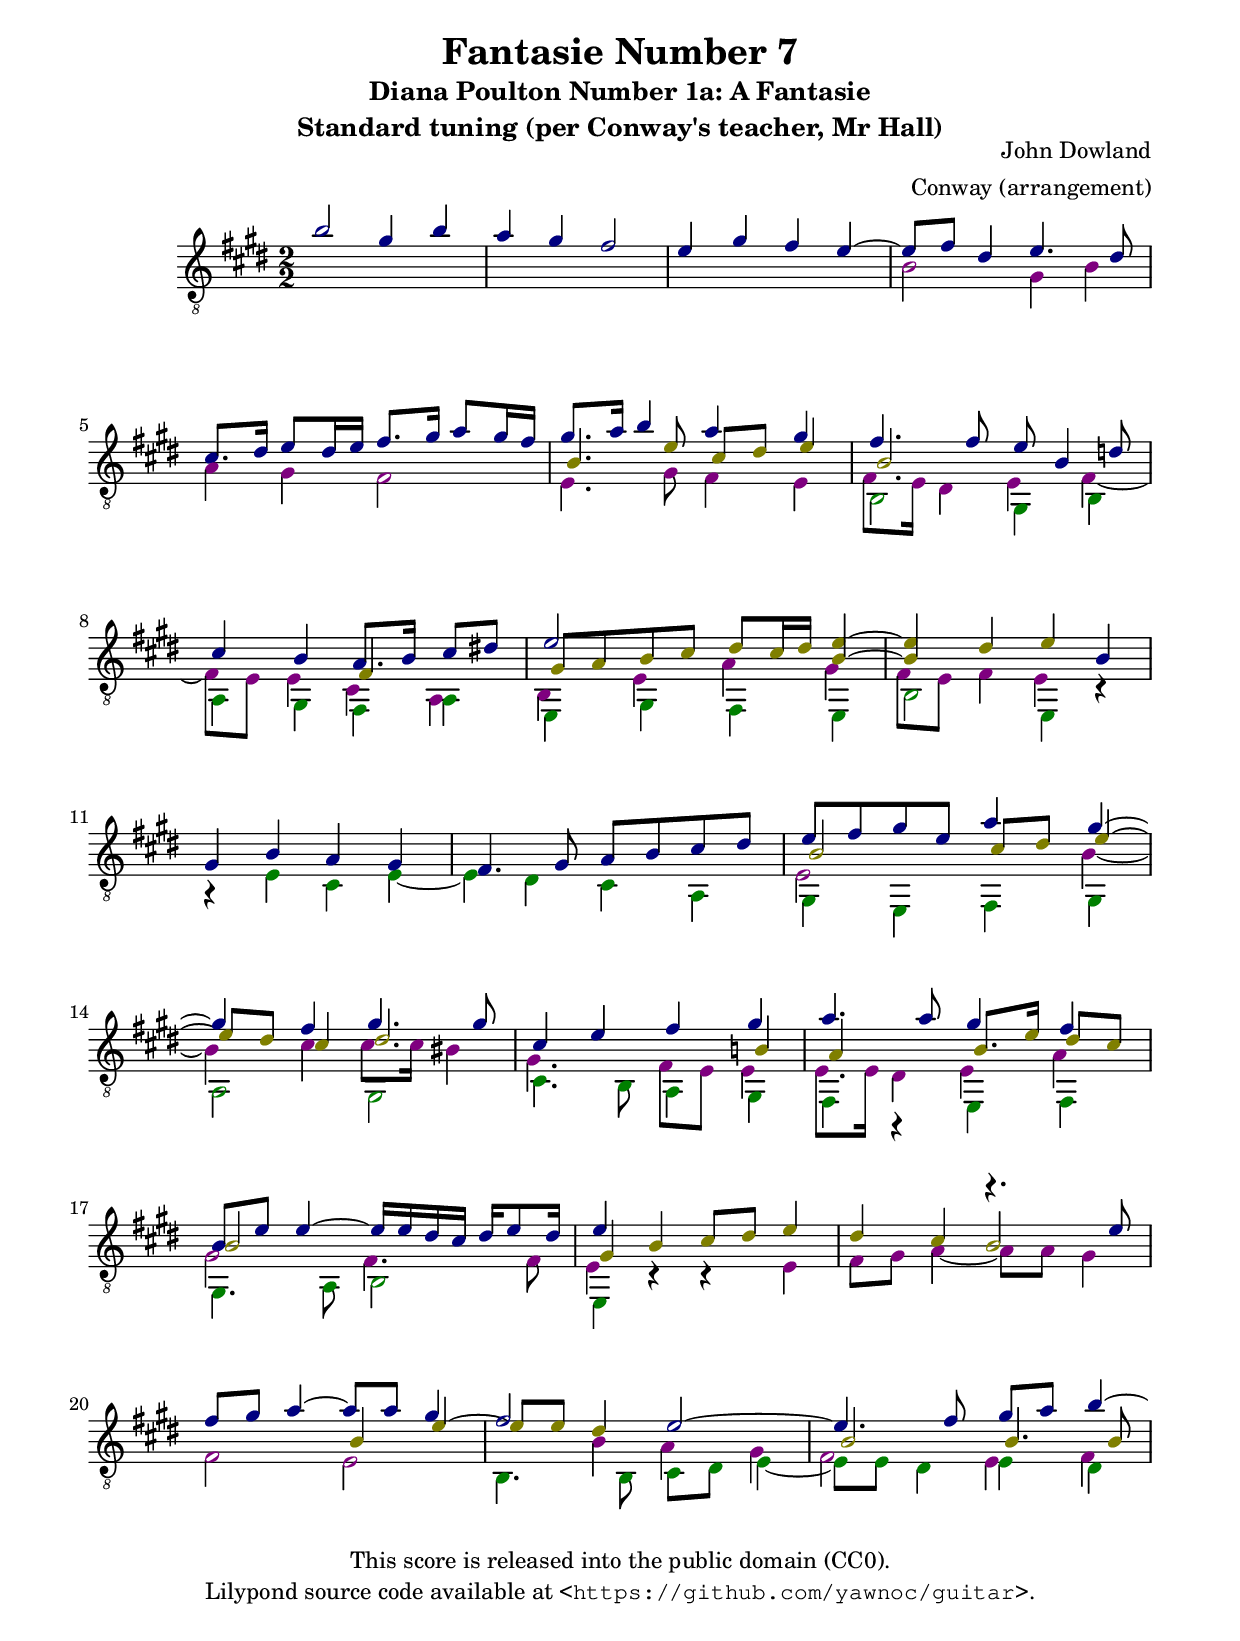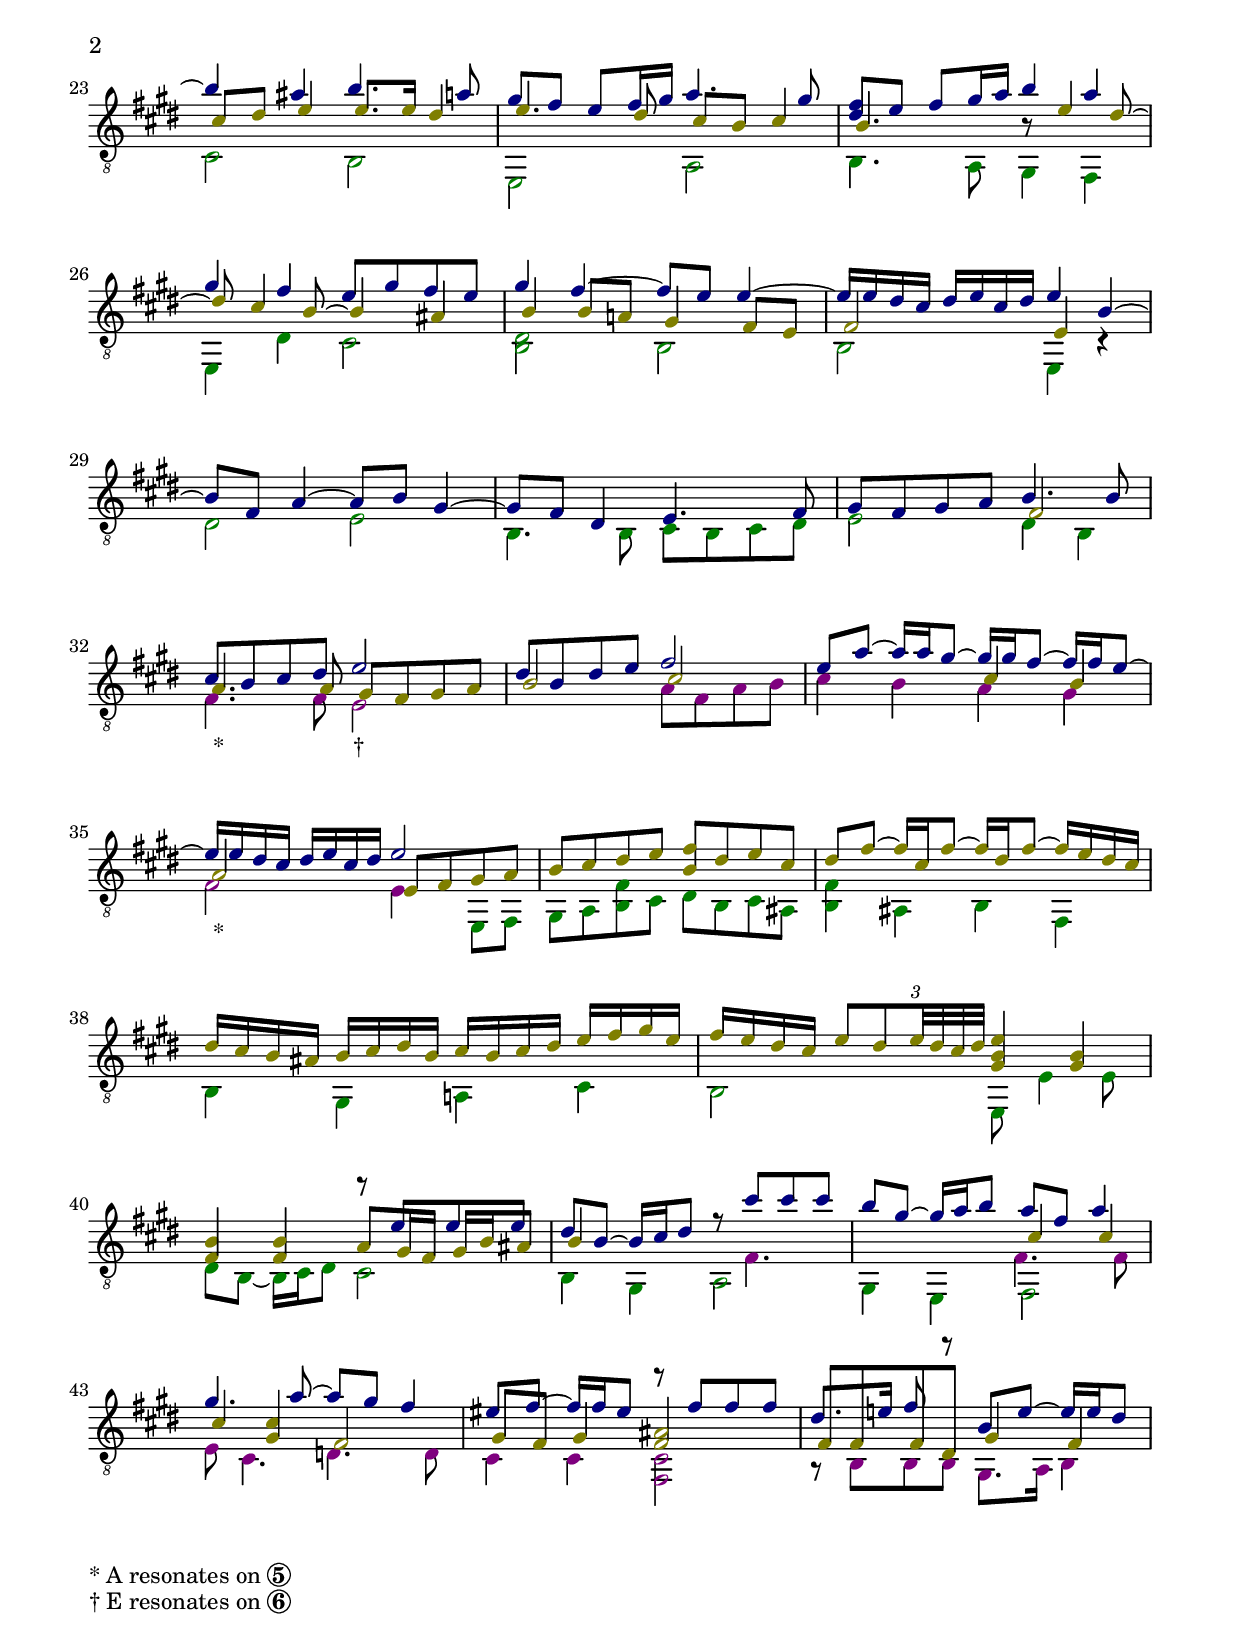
\version "2.18.2"


%%%%%%%%%%%%%%%%%%%%%%%%%%%%%%%%%%%%%%%%%%%%%%%%%%%%%%%%%%%%%%%%
% General
%%%%%%%%%%%%%%%%%%%%%%%%%%%%%%%%%%%%%%%%%%%%%%%%%%%%%%%%%%%%%%%%

\paper {
  top-margin = 1.5\cm
  left-margin = 1.5\cm
  right-margin = 1.5\cm
  bottom-margin = 1.5\cm
  ragged-last-bottom = ##f
  footnote-separator-markup = \markup { \vspace #1.5 }
}

globalSettings = {
  \accidentalStyle modern
  \compressFullBarRests
  \mergeDifferentlyHeadedOn
  \mergeDifferentlyDottedOn
  \numericTimeSignature
  \pointAndClickOff
  \override TextScript.extra-offset = #'(0 . 0.7)
  \override Score.FootnoteItem.annotation-line = ##f
}

origin-url = "https://github.com/yawnoc/guitar"

\header {
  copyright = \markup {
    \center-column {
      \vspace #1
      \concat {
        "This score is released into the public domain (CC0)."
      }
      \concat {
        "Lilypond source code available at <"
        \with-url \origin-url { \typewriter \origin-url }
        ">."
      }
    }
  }
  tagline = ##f
}

triplet = #(define-music-function
  (parser location music) (ly:music?)
  #{
    \tuplet 3/2 { $music }
  #}
)

tripletDuple = #(define-music-function
  (parser location music) (ly:music?)
  #{
    \tuplet 6/4 { $music }
  #}
)

overrideBeamedStemLengths = #(define-scheme-function
  (parser location lengths) (list?)
  #{
    \override Stem.details.beamed-lengths = $lengths
  #}
)
revertBeamedStemLengths = { \revert Stem.details.beamed-lengths }

overrideBeamVerticalPositions = #(define-scheme-function
  (parser location positions) (pair?)
  #{
    \override Beam.positions = $positions
  #}
)

%%%%%%%%%%%%%%%%%%%%%%%%%%%%%%%%%%%%%%%%%%%%%%%%%%%%%%%%%%%%%%%%
% Semantic bar lines
%%%%%%%%%%%%%%%%%%%%%%%%%%%%%%%%%%%%%%%%%%%%%%%%%%%%%%%%%%%%%%%%

barLineGoto = { \bar "||" }
barLineKeyChange = { \bar "||" }
barLineEnd = { \bar "|." }

%%%%%%%%%%%%%%%%%%%%%%%%%%%%%%%%%%%%%%%%%%%%%%%%%%%%%%%%%%%%%%%%
% Guitar notation
%%%%%%%%%%%%%%%%%%%%%%%%%%%%%%%%%%%%%%%%%%%%%%%%%%%%%%%%%%%%%%%%

stringNumbersAbove = { \set stringNumberOrientations = #'(up) }
stringNumbersBelow = { \set stringNumberOrientations = #'(down) }

fingeringAbove = { \set fingeringOrientations = #'(up) }
fingeringBelow = { \set fingeringOrientations = #'(down) }
fingeringAleft = { \set fingeringOrientations = #'(left) }
fingeringAright = { \set fingeringOrientations = #'(right) }

startGraceMusic = {
  <>(
  \override Fingering.font-size = -6
}
stopGraceMusic = {
  \revert Fingering.font-size
  <>)
}

overrideHorizontalShift = #(define-scheme-function
  (parser location distance) (number?)
  #{
    \override NoteColumn.force-hshift = $distance
  #}
)
revertHorizontalShift = { \revert NoteColumn.force-hshift }

barreSpan = #(define-music-function
  (parser location label offsetPair music)
  (string? (pair? (cons 0 0)) ly:music?)
  (let
    (
      (elements (extract-named-music music '(NoteEvent EventChord)))
    )
    (if
      (pair? elements)
      (let
        (
          (first-element (first elements))
          (last-element (last elements))
        )
        (set!
          (ly:music-property first-element 'articulations)
          (cons
            (make-music 'TextSpanEvent 'span-direction -1)
            (ly:music-property first-element 'articulations)
          )
        )
        (set!
          (ly:music-property last-element 'articulations)
          (cons
            (make-music 'TextSpanEvent 'span-direction 1)
            (ly:music-property last-element 'articulations)
          )
        )
      )
    )
  )
  #{
    \once \override TextSpanner.font-shape = #'upright
    \once \override TextSpanner.style = #'line
    \once \override TextSpanner.extra-offset = #offsetPair
    \once \override TextSpanner.bound-details = #`(
      (left
        (text . ,#{ \markup { \raise #-0.7 { #label \hspace #0.7 }} #})
        (Y . 0)
        (padding . -0.8)
        (attach-dir . -2)
      )
      (right
        (text . ,#{ \markup { \draw-line #'(0 . -1.3) } #}) ;; draw hook
        (Y . 0)
        (padding . -0.5)
        (attach-dir . 2)
      )
    )
    \once \override TextSpanner #'after-line-breaking = #(lambda (grob)
      (let*
        (
          (originalGrob (ly:grob-original grob))
          (splitGrobs (ly:spanner-broken-into originalGrob))
        )
        (if
          (and
            (>= (length splitGrobs) 2)
            (not (eq? (car (last-pair splitGrobs)) grob))
          )
          (begin
            (ly:grob-set-nested-property! grob
              '(bound-details right text)
              #{ \markup { \draw-line #'(0 . 0) } #} ;; suppress draw hook
            )
            (ly:grob-set-property! grob
              'extra-offset
              (cons
                (car offsetPair)
                (+ (cdr offsetPair) 0.7) ;; correction for suppressed hook
              )
            )
            (ly:grob-set-nested-property! grob
              '(bound-details right padding)
              #'-3 ;; increase spanner length
            )
          )
        )
      )
    )
    $music
  #}
)

barre = #(define-scheme-function
  (parser location label) (string?)
  #{
    \markup {
      \center-align {
        \hspace #0.7
        $label
      }
    }
  #}
)

nudgeNextBarre = #(define-scheme-function
  (parser location distance) (number?)
  #{
    \once \override TextScript.X-offset = $distance
  #}
)

position = #(define-scheme-function
  (parser location label) (string?)
  #{
    \markup {
      \center-align {
        \hspace #0.5
        $label
      }
    }
  #}
)

#(define-markup-command
  (markupString layout properties stringNumber) (markup?)
  (interpret-markup layout properties
    #{
      \markup \circle { \bold #stringNumber }
    #}
  )
)

#(define-markup-command
  (resonatesOn layout properties note stringNumber) (markup? markup?)
  (interpret-markup layout properties
    #{
      \markup { #note "resonates on" \markupString #stringNumber }
    #}
  )
)

%%%%%%%%%%%%%%%%%%%%%%%%%%%%%%%%%%%%%%%%%%%%%%%%%%%%%%%%%%%%%%%%
% Goto statements
%%%%%%%%%%%%%%%%%%%%%%%%%%%%%%%%%%%%%%%%%%%%%%%%%%%%%%%%%%%%%%%%

overrideGotoVisibility = {
  \once \override Score.RehearsalMark #'break-visibility = #'#(#t #t #f)
}

makeGotoMark = #(define-scheme-function
  (parser location label) (string?)
  #{
    \mark \markup { \small \italic $label }
  #}
)

simultaneousMarkSeparator = {
  \cadenzaOn
    s1073741824 % stupid, but works
  \cadenzaOff
}

coda = {
  \overrideGotoVisibility
  \mark \markup { \musicglyph #"scripts.coda" }
}

fine = {
  \overrideGotoVisibility
  \makeGotoMark Fine
}

dcAlCoda = {
  \overrideGotoVisibility
  \makeGotoMark "D.C. al Coda"
}

dcAlFine = {
  \overrideGotoVisibility
  \makeGotoMark "D.C. al Fine"
}

toCoda = {
  \overrideGotoVisibility
  \makeGotoMark "to Coda"
}



\header {
  title = "Fantasie Number 7"
  subtitle = \markup {
    \center-column {
      "Diana Poulton Number 1a: A Fantasie"
      "Standard tuning (per Conway's teacher, Mr Hall)"
    }
  }
  composer = "John Dowland"
  arranger = "Conway (arrangement)"
}


initialSignatures = {
  \clef "treble_8"
  \key e \major
  \time 2/2
  \set Timing.beamExceptions = #'()
  \set Timing.baseMoment = #(ly:make-moment 1/4)
  \set Timing.beatStructure = #'(1 1 1 1)
  \set Timing.beamExceptions = #'(
    (
      end
        .
      (
        ((1 . 8) . (4 4)) ;; quavers by fours
        ((1 . 12) . (3 3 3 3)) ;; anything shorter by beat
      )
    )
  )
}


highVoiceMusic = {
  
  \override NoteHead.color = #darkblue
  
  % Main theme high
  \barNumberCheck #1
  \relative c'' {
    b2 gis4 b |
    a gis fis2 |
    e4 gis fis e~ |
    e8 fis dis4 e4. dis8 |
    cis8. dis16 e8 dis16 e fis8. gis16 a8 gis16 fis |
    gis8. a16 b4 a gis |
    fis4. fis8 e8 b4 d8 |
    cis4 b a8. b16 cis8 dis |
    e2 s2 |
    s2 s4
  }
  
  % Main theme low
  \barNumberCheck #10
  \relative c' {
    b4 |
    gis b a gis |
    fis4. gis8 a b cis dis |
    e fis gis e a4 gis~ |
    gis fis gis4. gis8 |
    cis,4 e fis gis |
    a4. a8 gis4 fis |
    b,8 e e4~ e16 e dis cis dis16 e8 dis16 |
    e4
  }
  
  % Tee-tee taa high
  \barNumberCheck #18
  \relative c' {
    s4 s2 |
    s2 r4. e8 |
    fis8 gis a4~ a8 a gis4 |
    fis2 e2~ |
    e4. fis8 gis8 a b4~ |
    b ais b4. a8 |
    gis8 fis e8 fis16 gis a4. gis8 |
    <fis dis>8 e fis8 gis16 a b4 a |
    gis fis e8 gis fis e |
    gis4 fis~ fis8 e e4~ |
    e16 e dis cis dis e cis dis e4
  }
  
  % Tee-tee taa low
  \barNumberCheck #28
  \relative c' {
    b4~ |
    b8 fis a4~ a8 b gis4~ |
    gis8 fis dis4 e4. fis8 |
    gis fis gis a b4. b8 |
    cis b cis dis e2 |
    dis8 b dis e fis2 |
    e8 a~ a16 a gis8~ gis16 gis fis8~ fis16 fis e8~ |
    e16 e dis cis dis e cis dis e2 |
  }
  
  % Ascending scale
  \barNumberCheck #36
  {
    s1 * 3 |
    s2
  }
  
  % Tee-tee-tee
  \barNumberCheck #39
  \relative c' {
    s2 |
    s2 r8 e e e |
    dis b~ b16 cis dis8 r8 cis' cis cis |
    b8 gis~ gis16 a b8 a8 fis a4 |
    gis4. a8~ a gis fis4 |
    eis8 fis~ fis16 fis eis8 r8 fis fis fis |
    dis8. e16 fis8 r b,8 e~ e16 e dis8 |
  }
  
}


lowVoiceMusic = {
  
  \override NoteHead.color = #darkgreen
  
  % Main theme high
  \barNumberCheck #1
  \relative c {
    s1 * 6 |
    b2 gis4 b |
    a gis fis a |
    e gis fis e |
    b'2 e,4
  }
  
  % Main theme low
  \barNumberCheck #10
  \relative c {
    r4 |
    r4 e cis e~ |
    e dis cis a |
    gis e fis gis |
    a2 gis |
    cis4. b8 a4 gis |
    fis r e fis |
    gis4. a8 b2 |
    e,4
  }
  
  % Tee-tee taa high
  \barNumberCheck #18
  \relative c {
    s4 s4 s4 |
    s1 * 2 |
    b4. b8 cis8 dis e4~ |
    e8 e dis4 e4 dis |
    cis2 b |
    e, a |
    b4. a8 gis4 fis |
    e dis' cis2 |
    <b dis> b |
    b e,4
  }
  
  % Tee-tee taa low
  \barNumberCheck #28
  \relative c {
    r4 |
    dis2 e |
    b4. b8 cis b cis dis |
    e2 dis4 b |
    s1 * 3 |
    s2
  }
  
  % Ascending scale
  \barNumberCheck #35
  \relative c, {
    s4 e8 fis |
    gis a <b fis'> cis dis b cis ais |
    <b fis'>4 ais b fis |
    b gis a cis |
    b2
  }
  
  % Tee-tee-tee
  \barNumberCheck #39
  \relative c, {
    e8 e'4 e8 |
    dis8 b~ b16 cis dis8 cis2 |
    b4 gis a2 |
    gis4 e fis2 |
  }
  
}


upperMiddleVoiceMusic = {
  
  \override NoteHead.color = #darkyellow
  
  % Main theme high
  \barNumberCheck #1
  \relative c' {
    s1 * 5 |
    b4. e8 cis8 dis e4 |
    b2 s2 |
    s2 fis4 s4 |
    gis8 a b cis dis8 cis16 dis <e~ b~>4 |
    <e b> dis e
  }
  
  % Main theme low
  \barNumberCheck #10
  \relative c' {
    s4 |
    s1 * 2 |
    b2 cis8 dis e4~ |
    e8 dis cis4 dis2 |
    s2 s4 b4 |
    a4 s4 b8. e16 dis8 cis |
    b2 s2 |
    gis4
  }
  
  % Tee-tee taa high
  \barNumberCheck #18
  \relative c' {
    b4 cis8 dis e4 |
    dis4 cis b2 |
    s2 b4 e~ |
    e8 e dis4 s2 |
    b2 b4. b8 |
    cis8 dis e4 e8. e16 dis4 |
    e4. dis8 cis8 b cis4 |
    b4. s8 b8\rest e4 dis8~ |
    dis8 cis4 b8~ b4 ais |
    b4 b8 a gis4 fis8 e |
    fis2 e4
  }
  
  % Tee-tee taa low
  \barNumberCheck #28
  \relative c {
    s4 |
    s1 * 2 |
    s2 fis2 |
    \footnote "*" #'(0 . -4) \markup { "*" \resonatesOn A 5 }
    a4. a8 gis fis gis a |
    b2 cis |
    s2 cis4 b |
    \footnote "*" #'(0 . -4) \markup { }
    a2
  }
  
  % Ascending scale
  \barNumberCheck #35
  \relative c {
    e8 fis gis a |
    b cis dis e <fis b,> dis e cis |
    dis fis~ fis16 cis fis8~ fis16 dis fis8~ fis16 e dis cis |
    dis cis b ais b cis dis b cis b cis dis e fis gis e |
    fis e dis cis \tuplet 3/2 { e8 dis e32 dis cis dis } <e b gis>4
  }
  
  % Tee-tee-tee
  \barNumberCheck #39
  \relative c' {
    <b gis>4 |
    <b fis> <b fis> a8 gis16 fis gis16 b ais8 |
    b4 s4 s2 |
    s2 cis4 cis |
    cis <cis gis> fis,2 |
    gis8 fis gis4 <ais fis>2 |
    fis8 fis fis dis gis4 fis |
  }
  
}


lowerMiddleVoiceMusic = {
  
  \override NoteHead.color = #darkmagenta
  
  % Main theme high
  \barNumberCheck #1
  \relative c' {
    s1 * 3 |
    b2 gis4 b |
    a gis fis2 |
    e4. gis8 fis4 e |
    fis8. e16 dis4 e4 fis~ |
    fis8 e e4 cis4 a |
    b e a gis |
    fis8 e fis4 e
  }
  
  % Main theme low
  \barNumberCheck #10
  \relative c {
    s4 |
    s1 * 2 |
    e2 s4 b'4~ |
    b cis cis8. cis16 bis4 |
    gis4. s8 fis8 e e4 |
    e8. e16 dis4 e4 a |
    gis2 fis4. fis8 |
    e4
  }
  
  % Tee-tee taa high
  \barNumberCheck #18
  \relative c {
    r4 r e |
    fis8 gis a4~ a8 a gis4 |
    fis2 e |
    s4 b' a gis |
    fis2 e4 fis |
    s1 * 5 |
    s2 s4
  }
  
  % Tee-tee taa low
  \barNumberCheck #28
  \relative c {
    s4 |
    s1 * 3 |
    fis4. fis8
      \footnote "†" #'(0 . -2.5) \markup { "†" \resonatesOn E 6 }
      e2 |
    s2 a8 fis a b |
    cis4 b a gis |
    fis2 e4
  }
  
  % Ascending scale
  \barNumberCheck #35
  {
    s4 |
    s1 * 3 |
    s2
  }
  
  % Tee-tee-tee
  \barNumberCheck #39
  \relative c {
    s2 |
    s1 |
    s2 s8 fis4. |
    s2 fis4. fis8 |
    e8 cis4. d4. d8 |
    cis4 cis <cis fis,>2 |
    r8 b b b gis8. a16 b4 |
  }
  
}


allMusic = {
  \new Staff \with {
    midiInstrument = #"acoustic guitar (nylon)"
  }
  \globalSettings
  \initialSignatures
  <<
    << \highVoiceMusic >>
      \\
    << \lowVoiceMusic >>
      \\
    << \upperMiddleVoiceMusic >>
      \\
    << \lowerMiddleVoiceMusic >>
  >>
}


\score {
  \allMusic
}

\score {
  \allMusic
  \midi { }
}
